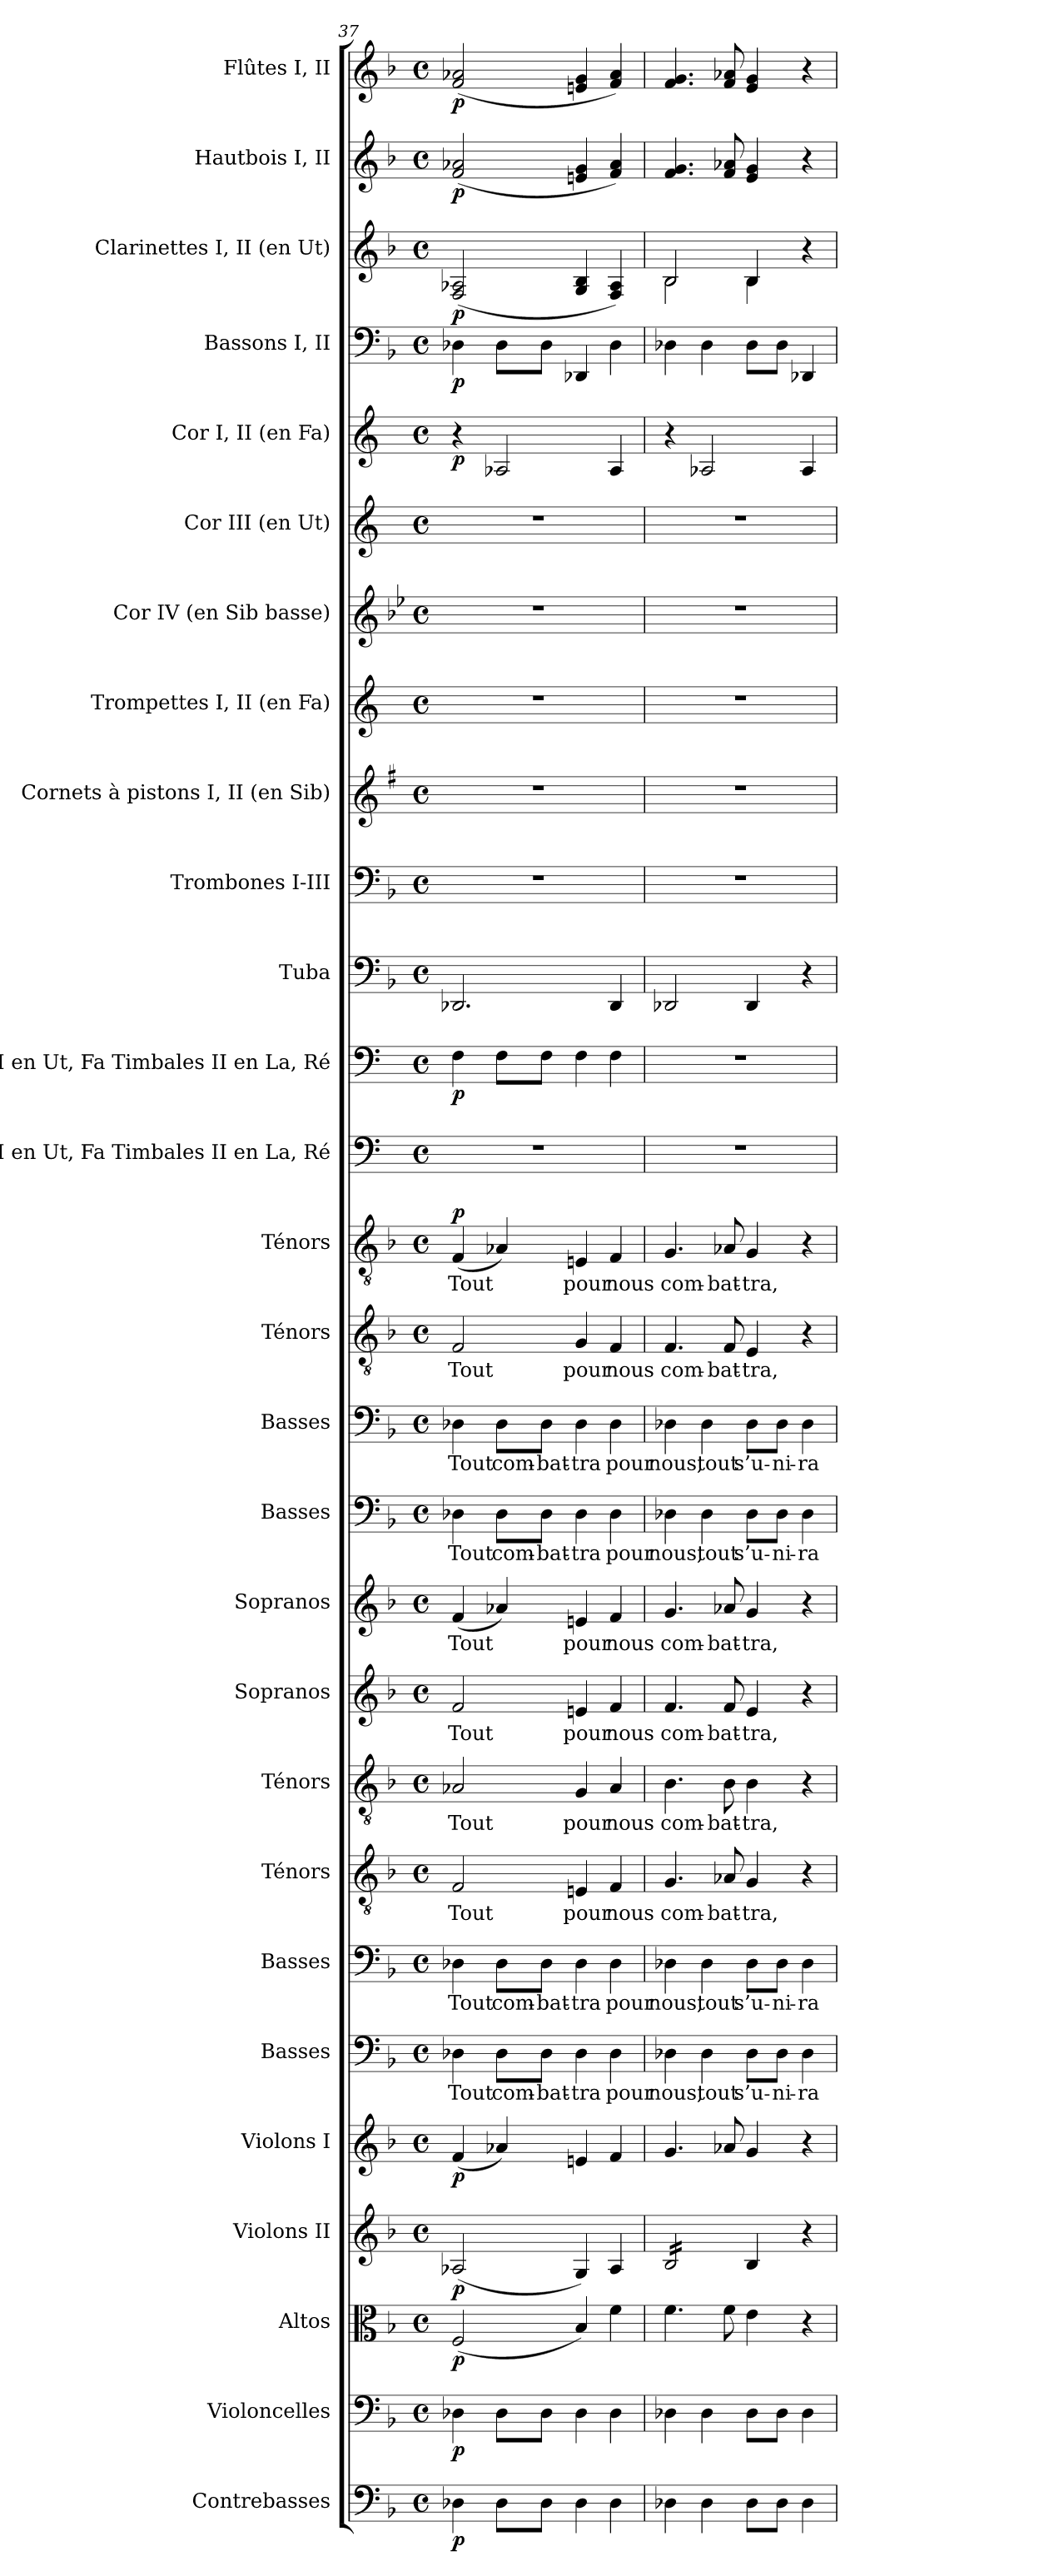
**kern	**dynam	**kern	**dynam	**kern	**dynam	**kern	**dynam	**kern	**dynam	**kern	**text	**kern	**text	**kern	**text	**kern	**text	**kern	**text	**kern	**text	**kern	**text	**kern	**text	**kern	**text	**kern	**text	**dynam	**kern	**kern	**dynam	**kern	**kern	**kern	**kern	**kern	**kern	**kern	**dynam	**kern	**dynam	**kern	**dynam	**kern	**dynam	**kern	**dynam
*part28	*part28	*part27	*part27	*part26	*part26	*part25	*part25	*part24	*part24	*part23	*part23	*part22	*part22	*part21	*part21	*part20	*part20	*part19	*part19	*part18	*part18	*part17	*part17	*part16	*part16	*part15	*part15	*part14	*part14	*part14	*part13	*part12	*part12	*part11	*part10	*part9	*part8	*part7	*part6	*part5	*part5	*part4	*part4	*part3	*part3	*part2	*part2	*part1	*part1
*staff28	*staff28	*staff27	*staff27	*staff26	*staff26	*staff25	*staff25	*staff24	*staff24	*staff23	*staff23	*staff22	*staff22	*staff21	*staff21	*staff20	*staff20	*staff19	*staff19	*staff18	*staff18	*staff17	*staff17	*staff16	*staff16	*staff15	*staff15	*staff14	*staff14	*staff14	*staff13	*staff12	*staff12	*staff11	*staff10	*staff9	*staff8	*staff7	*staff6	*staff5	*staff5	*staff4	*staff4	*staff3	*staff3	*staff2	*staff2	*staff1	*staff1
*I"Contrebasses	*	*I"Violoncelles	*	*I"Altos	*	*I"Violons II	*	*I"Violons I	*	*I"Basses	*	*I"Basses	*	*I"Ténors	*	*I"Ténors	*	*I"Sopranos	*	*I"Sopranos	*	*I"Basses	*	*I"Basses	*	*I"Ténors	*	*I"Ténors	*	*	*I"I en Ut, Fa  Timbales       II en La, Ré	*I"I en Ut, Fa  Timbales       II en La, Ré	*	*I"Tuba	*I"Trombones I-III	*I"Cornets à pistons I, II (en Sib)	*I"Trompettes I, II (en Fa)	*I"Cor IV (en Sib basse)	*I"Cor III (en Ut)	*I"Cor I, II (en Fa)	*	*I"Bassons I, II	*	*I"Clarinettes I, II (en Ut)	*	*I"Hautbois I, II	*	*I"Flûtes I, II	*
*I'Cb.	*	*I'Vlles	*	*I'Altos	*	*I'Vns II	*	*I'Vns I	*	*I'Basses	*	*I'Basses	*	*I'Tén.	*	*I'Tén.	*	*I'Sopr.	*	*I'Sopr.	*	*I'Basses	*	*I'Basses	*	*I'Tén.	*	*I'Tén.	*	*	*I'Timb.	*I'Timb.	*	*I'Tb.	*I'Trb.	*I'C.à p. (Sib)	*I'Tr. (Fa)	*I'Cor (Sib basse)	*I'Cor (Ut)	*I'Cor (Fa)	*	*I'Bns	*	*I'Cl. (Ut)	*	*I'Hb.	*	*I'Fl.	*
*clefF4	*	*clefF4	*	*clefC3	*	*clefG2	*	*clefG2	*	*clefF4	*	*clefF4	*	*clefGv2	*	*clefGv2	*	*clefG2	*	*clefG2	*	*clefF4	*	*clefF4	*	*clefGv2	*	*clefGv2	*	*	*clefF4	*clefF4	*	*clefF4	*clefF4	*clefG2	*clefG2	*clefG2	*clefG2	*clefG2	*	*clefF4	*	*clefG2	*	*clefG2	*	*clefG2	*
*ITrd7c12	*	*	*	*	*	*	*	*	*	*	*	*	*	*ITrd7c12	*	*ITrd7c12	*	*	*	*	*	*	*	*	*	*ITrd7c12	*	*ITrd7c12	*	*	*	*	*	*	*	*ITrd1c2	*ITrd-3c-5	*ITrd8c14	*ITrd7c12	*ITrd4c7	*	*	*	*	*	*	*	*	*
*k[b-]	*	*k[b-]	*	*k[b-]	*	*k[b-]	*	*k[b-]	*	*k[b-]	*	*k[b-]	*	*k[b-]	*	*k[b-]	*	*k[b-]	*	*k[b-]	*	*k[b-]	*	*k[b-]	*	*k[b-]	*	*k[b-]	*	*	*k[]	*k[]	*	*k[b-]	*k[b-]	*k[b-]	*k[b-]	*k[b-e-]	*k[]	*k[b-]	*	*k[b-]	*	*k[b-]	*	*k[b-]	*	*k[b-]	*
*F:	*	*F:	*	*F:	*	*F:	*	*F:	*	*F:	*	*F:	*	*F:	*	*F:	*	*F:	*	*F:	*	*F:	*	*F:	*	*F:	*	*F:	*	*	*C:	*C:	*	*F:	*F:	*F:	*F:	*B-:	*C:	*F:	*	*F:	*	*F:	*	*F:	*	*F:	*
*M4/4	*	*M4/4	*	*M4/4	*	*M4/4	*	*M4/4	*	*M4/4	*	*M4/4	*	*M4/4	*	*M4/4	*	*M4/4	*	*M4/4	*	*M4/4	*	*M4/4	*	*M4/4	*	*M4/4	*	*	*M4/4	*M4/4	*	*M4/4	*M4/4	*M4/4	*M4/4	*M4/4	*M4/4	*M4/4	*	*M4/4	*	*M4/4	*	*M4/4	*	*M4/4	*
*met(c)	*	*met(c)	*	*met(c)	*	*met(c)	*	*met(c)	*	*met(c)	*	*met(c)	*	*met(c)	*	*met(c)	*	*met(c)	*	*met(c)	*	*met(c)	*	*met(c)	*	*met(c)	*	*met(c)	*	*	*met(c)	*met(c)	*	*met(c)	*met(c)	*met(c)	*met(c)	*met(c)	*met(c)	*met(c)	*	*met(c)	*	*met(c)	*	*met(c)	*	*met(c)	*
=37	=37	=37	=37	=37	=37	=37	=37	=37	=37	=37	=37	=37	=37	=37	=37	=37	=37	=37	=37	=37	=37	=37	=37	=37	=37	=37	=37	=37	=37	=37	=37	=37	=37	=37	=37	=37	=37	=37	=37	=37	=37	=37	=37	=37	=37	=37	=37	=37	=37
!	!	!	!	!	!	!	!	!	!	!	!LO:LY:b:color=#000000	!	!	!	!	!	!	!	!	!	!	!	!	!	!	!	!	!	!	!	!	!	!	!	!	!	!	!	!	!	!	!	!	!	!	!	!	!	!
!	!	!	!	!	!	!	!	!	!	!	!	!	!LO:LY:b:color=#000000	!	!	!	!	!	!	!	!	!	!	!	!	!	!	!	!	!	!	!	!	!	!	!	!	!	!	!	!	!	!	!	!	!	!	!	!
!	!	!	!	!	!	!	!	!	!	!	!	!	!	!	!LO:LY:b:color=#000000	!	!	!	!	!	!	!	!	!	!	!	!	!	!	!	!	!	!	!	!	!	!	!	!	!	!	!	!	!	!	!	!	!	!
!	!	!	!	!	!	!	!	!	!	!	!	!	!	!	!	!	!LO:LY:b:color=#000000	!	!	!	!	!	!	!	!	!	!	!	!	!	!	!	!	!	!	!	!	!	!	!	!	!	!	!	!	!	!	!	!
!	!	!	!	!	!	!	!	!	!	!	!	!	!	!	!	!	!	!	!LO:LY:b:color=#000000	!	!	!	!	!	!	!	!	!	!	!	!	!	!	!	!	!	!	!	!	!	!	!	!	!	!	!	!	!	!
!	!	!	!	!	!	!	!	!	!	!	!	!	!	!	!	!	!	!	!	!	!LO:LY:b:color=#000000	!	!	!	!	!	!	!	!	!	!	!	!	!	!	!	!	!	!	!	!	!	!	!	!	!	!	!	!
!	!	!	!	!	!	!	!	!	!	!	!	!	!	!	!	!	!	!	!	!	!	!	!LO:LY:b:color=#000000	!	!	!	!	!	!	!	!	!	!	!	!	!	!	!	!	!	!	!	!	!	!	!	!	!	!
!	!	!	!	!	!	!	!	!	!	!	!	!	!	!	!	!	!	!	!	!	!	!	!	!	!LO:LY:b:color=#000000	!	!	!	!	!	!	!	!	!	!	!	!	!	!	!	!	!	!	!	!	!	!	!	!
!	!	!	!	!	!	!	!	!	!	!	!	!	!	!	!	!	!	!	!	!	!	!	!	!	!	!	!LO:LY:b:color=#000000	!	!	!	!	!	!	!	!	!	!	!	!	!	!	!	!	!	!	!	!	!	!
!	!	!	!	!	!	!	!	!	!	!	!	!	!	!	!	!	!	!	!	!	!	!	!	!	!	!	!	!	!LO:LY:b:color=#000000	!	!	!	!	!	!	!	!	!	!	!	!	!	!	!	!	!	!	!	!
4DD-Xi\	p	4D-Xi\	p	(2Fi/	p	(2A-Xi/	p	(4fi/	p	4D-Xi\	Tout	4D-Xi\	Tout	2FFi/	Tout	2AA-Xi/	Tout	2fi/	Tout	(4fi/	Tout	4D-Xi\	Tout	4D-Xi\	Tout	2FFi/	Tout	(4FFi/	Tout	p	1r	4Fi\	p	2.DD-Xi/	1r	1r	1r	1r	1r	4r	p	4D-Xi\	p	(2Fi/ 2A-Xi	p	(2fi/ 2a-Xi	p	(2fi/ 2a-Xi	p
!	!	!	!	!	!	!	!	!	!	!	!LO:LY:b:color=#000000	!	!	!	!	!	!	!	!	!	!	!	!	!	!	!	!	!	!	!	!	!	!	!	!	!	!	!	!	!	!	!	!	!	!	!	!	!	!
!	!	!	!	!	!	!	!	!	!	!	!	!	!LO:LY:b:color=#000000	!	!	!	!	!	!	!	!	!	!	!	!	!	!	!	!	!	!	!	!	!	!	!	!	!	!	!	!	!	!	!	!	!	!	!	!
!	!	!	!	!	!	!	!	!	!	!	!	!	!	!	!	!	!	!	!	!	!	!	!LO:LY:b:color=#000000	!	!	!	!	!	!	!	!	!	!	!	!	!	!	!	!	!	!	!	!	!	!	!	!	!	!
!	!	!	!	!	!	!	!	!	!	!	!	!	!	!	!	!	!	!	!	!	!	!	!	!	!LO:LY:b:color=#000000	!	!	!	!	!	!	!	!	!	!	!	!	!	!	!	!	!	!	!	!	!	!	!	!
8DD-i\L	.	8D-i\L	.	.	.	.	.	4a-Xi/)	.	8D-i\L	com-	8D-i\L	com-	.	.	.	.	.	.	4a-Xi/)	.	8D-i\L	com-	8D-i\L	com-	.	.	4AA-Xi/)	.	.	.	8Fi\L	.	.	.	.	.	.	.	2D-Xi/	.	8D-i\L	.	.	.	.	.	.	.
!	!	!	!	!	!	!	!	!	!	!	!LO:LY:b:color=#000000	!	!	!	!	!	!	!	!	!	!	!	!	!	!	!	!	!	!	!	!	!	!	!	!	!	!	!	!	!	!	!	!	!	!	!	!	!	!
!	!	!	!	!	!	!	!	!	!	!	!	!	!LO:LY:b:color=#000000	!	!	!	!	!	!	!	!	!	!	!	!	!	!	!	!	!	!	!	!	!	!	!	!	!	!	!	!	!	!	!	!	!	!	!	!
!	!	!	!	!	!	!	!	!	!	!	!	!	!	!	!	!	!	!	!	!	!	!	!LO:LY:b:color=#000000	!	!	!	!	!	!	!	!	!	!	!	!	!	!	!	!	!	!	!	!	!	!	!	!	!	!
!	!	!	!	!	!	!	!	!	!	!	!	!	!	!	!	!	!	!	!	!	!	!	!	!	!LO:LY:b:color=#000000	!	!	!	!	!	!	!	!	!	!	!	!	!	!	!	!	!	!	!	!	!	!	!	!
8DD-i\J	.	8D-i\J	.	.	.	.	.	.	.	8D-i\J	-bat-	8D-i\J	-bat-	.	.	.	.	.	.	.	.	8D-i\J	-bat-	8D-i\J	-bat-	.	.	.	.	.	.	8Fi\J	.	.	.	.	.	.	.	.	.	8D-i\J	.	.	.	.	.	.	.
!	!	!	!	!	!	!	!	!	!	!	!LO:LY:b:color=#000000	!	!	!	!	!	!	!	!	!	!	!	!	!	!	!	!	!	!	!	!	!	!	!	!	!	!	!	!	!	!	!	!	!	!	!	!	!	!
!	!	!	!	!	!	!	!	!	!	!	!	!	!LO:LY:b:color=#000000	!	!	!	!	!	!	!	!	!	!	!	!	!	!	!	!	!	!	!	!	!	!	!	!	!	!	!	!	!	!	!	!	!	!	!	!
!	!	!	!	!	!	!	!	!	!	!	!	!	!	!	!LO:LY:b:color=#000000	!	!	!	!	!	!	!	!	!	!	!	!	!	!	!	!	!	!	!	!	!	!	!	!	!	!	!	!	!	!	!	!	!	!
!	!	!	!	!	!	!	!	!	!	!	!	!	!	!	!	!	!LO:LY:b:color=#000000	!	!	!	!	!	!	!	!	!	!	!	!	!	!	!	!	!	!	!	!	!	!	!	!	!	!	!	!	!	!	!	!
!	!	!	!	!	!	!	!	!	!	!	!	!	!	!	!	!	!	!	!LO:LY:b:color=#000000	!	!	!	!	!	!	!	!	!	!	!	!	!	!	!	!	!	!	!	!	!	!	!	!	!	!	!	!	!	!
!	!	!	!	!	!	!	!	!	!	!	!	!	!	!	!	!	!	!	!	!	!LO:LY:b:color=#000000	!	!	!	!	!	!	!	!	!	!	!	!	!	!	!	!	!	!	!	!	!	!	!	!	!	!	!	!
!	!	!	!	!	!	!	!	!	!	!	!	!	!	!	!	!	!	!	!	!	!	!	!LO:LY:b:color=#000000	!	!	!	!	!	!	!	!	!	!	!	!	!	!	!	!	!	!	!	!	!	!	!	!	!	!
!	!	!	!	!	!	!	!	!	!	!	!	!	!	!	!	!	!	!	!	!	!	!	!	!	!LO:LY:b:color=#000000	!	!	!	!	!	!	!	!	!	!	!	!	!	!	!	!	!	!	!	!	!	!	!	!
!	!	!	!	!	!	!	!	!	!	!	!	!	!	!	!	!	!	!	!	!	!	!	!	!	!	!	!LO:LY:b:color=#000000	!	!	!	!	!	!	!	!	!	!	!	!	!	!	!	!	!	!	!	!	!	!
!	!	!	!	!	!	!	!	!	!	!	!	!	!	!	!	!	!	!	!	!	!	!	!	!	!	!	!	!	!LO:LY:b:color=#000000	!	!	!	!	!	!	!	!	!	!	!	!	!	!	!	!	!	!	!	!
4DD-i\	.	4D-i\	.	4B-i/)	.	4Gi/)	.	4eni/	.	4D-i\	-tra	4D-i\	-tra	4EEni/	pour	4GGi/	pour	4eni/	pour	4eni/	pour	4D-i\	-tra	4D-i\	-tra	4GGi/	pour	4EEni/	pour	.	.	4Fi\	.	.	.	.	.	.	.	.	.	4DD-Xi/	.	4Gi/ 4B-i	.	4eni/ 4gi	.	4eni/ 4gi	.
!	!	!	!	!	!	!	!	!	!	!	!LO:LY:b:color=#000000	!	!	!	!	!	!	!	!	!	!	!	!	!	!	!	!	!	!	!	!	!	!	!	!	!	!	!	!	!	!	!	!	!	!	!	!	!	!
!	!	!	!	!	!	!	!	!	!	!	!	!	!LO:LY:b:color=#000000	!	!	!	!	!	!	!	!	!	!	!	!	!	!	!	!	!	!	!	!	!	!	!	!	!	!	!	!	!	!	!	!	!	!	!	!
!	!	!	!	!	!	!	!	!	!	!	!	!	!	!	!LO:LY:b:color=#000000	!	!	!	!	!	!	!	!	!	!	!	!	!	!	!	!	!	!	!	!	!	!	!	!	!	!	!	!	!	!	!	!	!	!
!	!	!	!	!	!	!	!	!	!	!	!	!	!	!	!	!	!LO:LY:b:color=#000000	!	!	!	!	!	!	!	!	!	!	!	!	!	!	!	!	!	!	!	!	!	!	!	!	!	!	!	!	!	!	!	!
!	!	!	!	!	!	!	!	!	!	!	!	!	!	!	!	!	!	!	!LO:LY:b:color=#000000	!	!	!	!	!	!	!	!	!	!	!	!	!	!	!	!	!	!	!	!	!	!	!	!	!	!	!	!	!	!
!	!	!	!	!	!	!	!	!	!	!	!	!	!	!	!	!	!	!	!	!	!LO:LY:b:color=#000000	!	!	!	!	!	!	!	!	!	!	!	!	!	!	!	!	!	!	!	!	!	!	!	!	!	!	!	!
!	!	!	!	!	!	!	!	!	!	!	!	!	!	!	!	!	!	!	!	!	!	!	!LO:LY:b:color=#000000	!	!	!	!	!	!	!	!	!	!	!	!	!	!	!	!	!	!	!	!	!	!	!	!	!	!
!	!	!	!	!	!	!	!	!	!	!	!	!	!	!	!	!	!	!	!	!	!	!	!	!	!LO:LY:b:color=#000000	!	!	!	!	!	!	!	!	!	!	!	!	!	!	!	!	!	!	!	!	!	!	!	!
!	!	!	!	!	!	!	!	!	!	!	!	!	!	!	!	!	!	!	!	!	!	!	!	!	!	!	!LO:LY:b:color=#000000	!	!	!	!	!	!	!	!	!	!	!	!	!	!	!	!	!	!	!	!	!	!
!	!	!	!	!	!	!	!	!	!	!	!	!	!	!	!	!	!	!	!	!	!	!	!	!	!	!	!	!	!LO:LY:b:color=#000000	!	!	!	!	!	!	!	!	!	!	!	!	!	!	!	!	!	!	!	!
4DD-i\	.	4D-i\	.	4fi\	.	4A-i/	.	4fi/	.	4D-i\	pour	4D-i\	pour	4FFi/	nous	4AA-i/	nous	4fi/	nous	4fi/	nous	4D-i\	pour	4D-i\	pour	4FFi/	nous	4FFi/	nous	.	.	4Fi\	.	4DD-i/	.	.	.	.	.	4D-i/	.	4D-i\	.	4Fi/ 4A-i)	.	4fi/ 4a-i)	.	4fi/ 4a-i)	.
=38	=38	=38	=38	=38	=38	=38	=38	=38	=38	=38	=38	=38	=38	=38	=38	=38	=38	=38	=38	=38	=38	=38	=38	=38	=38	=38	=38	=38	=38	=38	=38	=38	=38	=38	=38	=38	=38	=38	=38	=38	=38	=38	=38	=38	=38	=38	=38	=38	=38
!	!	!	!	!	!	!	!	!	!	!	!LO:LY:b:color=#000000	!	!	!	!	!	!	!	!	!	!	!	!	!	!	!	!	!	!	!	!	!	!	!	!	!	!	!	!	!	!	!	!	!	!	!	!	!	!
!	!	!	!	!	!	!	!	!	!	!	!	!	!LO:LY:b:color=#000000	!	!	!	!	!	!	!	!	!	!	!	!	!	!	!	!	!	!	!	!	!	!	!	!	!	!	!	!	!	!	!	!	!	!	!	!
!	!	!	!	!	!	!	!	!	!	!	!	!	!	!	!LO:LY:b:color=#000000	!	!	!	!	!	!	!	!	!	!	!	!	!	!	!	!	!	!	!	!	!	!	!	!	!	!	!	!	!	!	!	!	!	!
!	!	!	!	!	!	!	!	!	!	!	!	!	!	!	!	!	!LO:LY:b:color=#000000	!	!	!	!	!	!	!	!	!	!	!	!	!	!	!	!	!	!	!	!	!	!	!	!	!	!	!	!	!	!	!	!
!	!	!	!	!	!	!	!	!	!	!	!	!	!	!	!	!	!	!	!LO:LY:b:color=#000000	!	!	!	!	!	!	!	!	!	!	!	!	!	!	!	!	!	!	!	!	!	!	!	!	!	!	!	!	!	!
!	!	!	!	!	!	!	!	!	!	!	!	!	!	!	!	!	!	!	!	!	!LO:LY:b:color=#000000	!	!	!	!	!	!	!	!	!	!	!	!	!	!	!	!	!	!	!	!	!	!	!	!	!	!	!	!
!	!	!	!	!	!	!	!	!	!	!	!	!	!	!	!	!	!	!	!	!	!	!	!LO:LY:b:color=#000000	!	!	!	!	!	!	!	!	!	!	!	!	!	!	!	!	!	!	!	!	!	!	!	!	!	!
!	!	!	!	!	!	!	!	!	!	!	!	!	!	!	!	!	!	!	!	!	!	!	!	!	!LO:LY:b:color=#000000	!	!	!	!	!	!	!	!	!	!	!	!	!	!	!	!	!	!	!	!	!	!	!	!
!	!	!	!	!	!	!	!	!	!	!	!	!	!	!	!	!	!	!	!	!	!	!	!	!	!	!	!LO:LY:b:color=#000000	!	!	!	!	!	!	!	!	!	!	!	!	!	!	!	!	!	!	!	!	!	!
!	!	!	!	!	!	!	!	!	!	!	!	!	!	!	!	!	!	!	!	!	!	!	!	!	!	!	!	!	!LO:LY:b:color=#000000	!	!	!	!	!	!	!	!	!	!	!	!	!	!	!	!	!	!	!	!
*	*	*	*	*	*	*	*	*	*	*	*	*	*	*	*	*	*	*	*	*	*	*	*	*	*	*	*	*	*	*	*	*	*	*	*	*	*	*	*	*	*	*	*	*^	*	*	*	*	*
*	*	*	*	*	*	*tremolo	*	*	*	*	*	*	*	*	*	*	*	*	*	*	*	*	*	*	*	*	*	*	*	*	*	*	*	*	*	*	*	*	*	*	*	*	*	*	*	*	*	*	*	*
4DD-Xi\	.	4D-Xi\	.	4.fi\	.	16B-i/LL	.	4.gi/	.	4D-Xi\	nous,	4D-Xi\	nous,	4.GGi/	com-	4.BB-i\	com-	4.fi/	com-	4.gi/	com-	4D-Xi\	nous,	4D-Xi\	nous,	4.FFi/	com-	4.GGi/	com-	.	1r	1r	.	2DD-Xi/	1r	1r	1r	1r	1r	4r	.	4D-Xi\	.	2B-i/	2B-i\	.	4.fi/ 4.gi	.	4.fi/ 4.gi	.
.	.	.	.	.	.	16B-i/	.	.	.	.	.	.	.	.	.	.	.	.	.	.	.	.	.	.	.	.	.	.	.	.	.	.	.	.	.	.	.	.	.	.	.	.	.	.	.	.	.	.	.	.
.	.	.	.	.	.	16B-i/	.	.	.	.	.	.	.	.	.	.	.	.	.	.	.	.	.	.	.	.	.	.	.	.	.	.	.	.	.	.	.	.	.	.	.	.	.	.	.	.	.	.	.	.
.	.	.	.	.	.	16B-i/	.	.	.	.	.	.	.	.	.	.	.	.	.	.	.	.	.	.	.	.	.	.	.	.	.	.	.	.	.	.	.	.	.	.	.	.	.	.	.	.	.	.	.	.
!	!	!	!	!	!	!	!	!	!	!	!LO:LY:b:color=#000000	!	!	!	!	!	!	!	!	!	!	!	!	!	!	!	!	!	!	!	!	!	!	!	!	!	!	!	!	!	!	!	!	!	!	!	!	!	!	!
!	!	!	!	!	!	!	!	!	!	!	!	!	!LO:LY:b:color=#000000	!	!	!	!	!	!	!	!	!	!	!	!	!	!	!	!	!	!	!	!	!	!	!	!	!	!	!	!	!	!	!	!	!	!	!	!	!
!	!	!	!	!	!	!	!	!	!	!	!	!	!	!	!	!	!	!	!	!	!	!	!LO:LY:b:color=#000000	!	!	!	!	!	!	!	!	!	!	!	!	!	!	!	!	!	!	!	!	!	!	!	!	!	!	!
!	!	!	!	!	!	!	!	!	!	!	!	!	!	!	!	!	!	!	!	!	!	!	!	!	!LO:LY:b:color=#000000	!	!	!	!	!	!	!	!	!	!	!	!	!	!	!	!	!	!	!	!	!	!	!	!	!
4DD-i\	.	4D-i\	.	.	.	16B-i/	.	.	.	4D-i\	tout	4D-i\	tout	.	.	.	.	.	.	.	.	4D-i\	tout	4D-i\	tout	.	.	.	.	.	.	.	.	.	.	.	.	.	.	2D-Xi/	.	4D-i\	.	.	.	.	.	.	.	.
.	.	.	.	.	.	16B-i/	.	.	.	.	.	.	.	.	.	.	.	.	.	.	.	.	.	.	.	.	.	.	.	.	.	.	.	.	.	.	.	.	.	.	.	.	.	.	.	.	.	.	.	.
!	!	!	!	!	!	!	!	!	!	!	!	!	!	!	!LO:LY:b:color=#000000	!	!	!	!	!	!	!	!	!	!	!	!	!	!	!	!	!	!	!	!	!	!	!	!	!	!	!	!	!	!	!	!	!	!	!
!	!	!	!	!	!	!	!	!	!	!	!	!	!	!	!	!	!LO:LY:b:color=#000000	!	!	!	!	!	!	!	!	!	!	!	!	!	!	!	!	!	!	!	!	!	!	!	!	!	!	!	!	!	!	!	!	!
!	!	!	!	!	!	!	!	!	!	!	!	!	!	!	!	!	!	!	!LO:LY:b:color=#000000	!	!	!	!	!	!	!	!	!	!	!	!	!	!	!	!	!	!	!	!	!	!	!	!	!	!	!	!	!	!	!
!	!	!	!	!	!	!	!	!	!	!	!	!	!	!	!	!	!	!	!	!	!LO:LY:b:color=#000000	!	!	!	!	!	!	!	!	!	!	!	!	!	!	!	!	!	!	!	!	!	!	!	!	!	!	!	!	!
!	!	!	!	!	!	!	!	!	!	!	!	!	!	!	!	!	!	!	!	!	!	!	!	!	!	!	!LO:LY:b:color=#000000	!	!	!	!	!	!	!	!	!	!	!	!	!	!	!	!	!	!	!	!	!	!	!
!	!	!	!	!	!	!	!	!	!	!	!	!	!	!	!	!	!	!	!	!	!	!	!	!	!	!	!	!	!LO:LY:b:color=#000000	!	!	!	!	!	!	!	!	!	!	!	!	!	!	!	!	!	!	!	!	!
.	.	.	.	8fi\	.	16B-i/	.	8a-Xi/	.	.	.	.	.	8AA-Xi/	-bat-	8BB-i\	-bat-	8fi/	-bat-	8a-Xi/	-bat-	.	.	.	.	8FFi/	-bat-	8AA-Xi/	-bat-	.	.	.	.	.	.	.	.	.	.	.	.	.	.	.	.	.	8fi/ 8a-Xi	.	8fi/ 8a-Xi	.
.	.	.	.	.	.	16B-i/JJ	.	.	.	.	.	.	.	.	.	.	.	.	.	.	.	.	.	.	.	.	.	.	.	.	.	.	.	.	.	.	.	.	.	.	.	.	.	.	.	.	.	.	.	.
*	*	*	*	*	*	*Xtremolo	*	*	*	*	*	*	*	*	*	*	*	*	*	*	*	*	*	*	*	*	*	*	*	*	*	*	*	*	*	*	*	*	*	*	*	*	*	*	*	*	*	*	*	*
!	!	!	!	!	!	!	!	!	!	!	!LO:LY:b:color=#000000	!	!	!	!	!	!	!	!	!	!	!	!	!	!	!	!	!	!	!	!	!	!	!	!	!	!	!	!	!	!	!	!	!	!	!	!	!	!	!
!	!	!	!	!	!	!	!	!	!	!	!	!	!LO:LY:b:color=#000000	!	!	!	!	!	!	!	!	!	!	!	!	!	!	!	!	!	!	!	!	!	!	!	!	!	!	!	!	!	!	!	!	!	!	!	!	!
!	!	!	!	!	!	!	!	!	!	!	!	!	!	!	!LO:LY:b:color=#000000	!	!	!	!	!	!	!	!	!	!	!	!	!	!	!	!	!	!	!	!	!	!	!	!	!	!	!	!	!	!	!	!	!	!	!
!	!	!	!	!	!	!	!	!	!	!	!	!	!	!	!	!	!LO:LY:b:color=#000000	!	!	!	!	!	!	!	!	!	!	!	!	!	!	!	!	!	!	!	!	!	!	!	!	!	!	!	!	!	!	!	!	!
!	!	!	!	!	!	!	!	!	!	!	!	!	!	!	!	!	!	!	!LO:LY:b:color=#000000	!	!	!	!	!	!	!	!	!	!	!	!	!	!	!	!	!	!	!	!	!	!	!	!	!	!	!	!	!	!	!
!	!	!	!	!	!	!	!	!	!	!	!	!	!	!	!	!	!	!	!	!	!LO:LY:b:color=#000000	!	!	!	!	!	!	!	!	!	!	!	!	!	!	!	!	!	!	!	!	!	!	!	!	!	!	!	!	!
!	!	!	!	!	!	!	!	!	!	!	!	!	!	!	!	!	!	!	!	!	!	!	!LO:LY:b:color=#000000	!	!	!	!	!	!	!	!	!	!	!	!	!	!	!	!	!	!	!	!	!	!	!	!	!	!	!
!	!	!	!	!	!	!	!	!	!	!	!	!	!	!	!	!	!	!	!	!	!	!	!	!	!LO:LY:b:color=#000000	!	!	!	!	!	!	!	!	!	!	!	!	!	!	!	!	!	!	!	!	!	!	!	!	!
!	!	!	!	!	!	!	!	!	!	!	!	!	!	!	!	!	!	!	!	!	!	!	!	!	!	!	!LO:LY:b:color=#000000	!	!	!	!	!	!	!	!	!	!	!	!	!	!	!	!	!	!	!	!	!	!	!
!	!	!	!	!	!	!	!	!	!	!	!	!	!	!	!	!	!	!	!	!	!	!	!	!	!	!	!	!	!LO:LY:b:color=#000000	!	!	!	!	!	!	!	!	!	!	!	!	!	!	!	!	!	!	!	!	!
8DD-i\L	.	8D-i\L	.	4ei\	.	4B-i/	.	4gi/	.	8D-i\L	s’u-	8D-i\L	s’u-	4GGi/	-tra,	4BB-i\	-tra,	4ei/	-tra,	4gi/	-tra,	8D-i\L	s’u-	8D-i\L	s’u-	4EEi/	-tra,	4GGi/	-tra,	.	.	.	.	4DD-i/	.	.	.	.	.	.	.	8D-i\L	.	4B-i/	4B-i\	.	4ei/ 4gi	.	4ei/ 4gi	.
!	!	!	!	!	!	!	!	!	!	!	!LO:LY:b:color=#000000	!	!	!	!	!	!	!	!	!	!	!	!	!	!	!	!	!	!	!	!	!	!	!	!	!	!	!	!	!	!	!	!	!	!	!	!	!	!	!
!	!	!	!	!	!	!	!	!	!	!	!	!	!LO:LY:b:color=#000000	!	!	!	!	!	!	!	!	!	!	!	!	!	!	!	!	!	!	!	!	!	!	!	!	!	!	!	!	!	!	!	!	!	!	!	!	!
!	!	!	!	!	!	!	!	!	!	!	!	!	!	!	!	!	!	!	!	!	!	!	!LO:LY:b:color=#000000	!	!	!	!	!	!	!	!	!	!	!	!	!	!	!	!	!	!	!	!	!	!	!	!	!	!	!
!	!	!	!	!	!	!	!	!	!	!	!	!	!	!	!	!	!	!	!	!	!	!	!	!	!LO:LY:b:color=#000000	!	!	!	!	!	!	!	!	!	!	!	!	!	!	!	!	!	!	!	!	!	!	!	!	!
8DD-i\J	.	8D-i\J	.	.	.	.	.	.	.	8D-i\J	-ni-	8D-i\J	-ni-	.	.	.	.	.	.	.	.	8D-i\J	-ni-	8D-i\J	-ni-	.	.	.	.	.	.	.	.	.	.	.	.	.	.	.	.	8D-i\J	.	.	.	.	.	.	.	.
!	!	!	!	!	!	!	!	!	!	!	!LO:LY:b:color=#000000	!	!	!	!	!	!	!	!	!	!	!	!	!	!	!	!	!	!	!	!	!	!	!	!	!	!	!	!	!	!	!	!	!	!	!	!	!	!	!
!	!	!	!	!	!	!	!	!	!	!	!	!	!LO:LY:b:color=#000000	!	!	!	!	!	!	!	!	!	!	!	!	!	!	!	!	!	!	!	!	!	!	!	!	!	!	!	!	!	!	!	!	!	!	!	!	!
!	!	!	!	!	!	!	!	!	!	!	!	!	!	!	!	!	!	!	!	!	!	!	!LO:LY:b:color=#000000	!	!	!	!	!	!	!	!	!	!	!	!	!	!	!	!	!	!	!	!	!	!	!	!	!	!	!
!	!	!	!	!	!	!	!	!	!	!	!	!	!	!	!	!	!	!	!	!	!	!	!	!	!LO:LY:b:color=#000000	!	!	!	!	!	!	!	!	!	!	!	!	!	!	!	!	!	!	!	!	!	!	!	!	!
4DD-i\	.	4D-i\	.	4r	.	4r	.	4r	.	4D-i\	-ra	4D-i\	-ra	4r	.	4r	.	4r	.	4r	.	4D-i\	-ra	4D-i\	-ra	4r	.	4r	.	.	.	.	.	4r	.	.	.	.	.	4D-i/	.	4DD-Xi/	.	4r	4ryy	.	4r	.	4r	.
*	*	*	*	*	*	*	*	*	*	*	*	*	*	*	*	*	*	*	*	*	*	*	*	*	*	*	*	*	*	*	*	*	*	*	*	*	*	*	*	*	*	*	*	*v	*v	*	*	*	*	*
=	=	=	=	=	=	=	=	=	=	=	=	=	=	=	=	=	=	=	=	=	=	=	=	=	=	=	=	=	=	=	=	=	=	=	=	=	=	=	=	=	=	=	=	=	=	=	=	=	=
*-	*-	*-	*-	*-	*-	*-	*-	*-	*-	*-	*-	*-	*-	*-	*-	*-	*-	*-	*-	*-	*-	*-	*-	*-	*-	*-	*-	*-	*-	*-	*-	*-	*-	*-	*-	*-	*-	*-	*-	*-	*-	*-	*-	*-	*-	*-	*-	*-	*-
